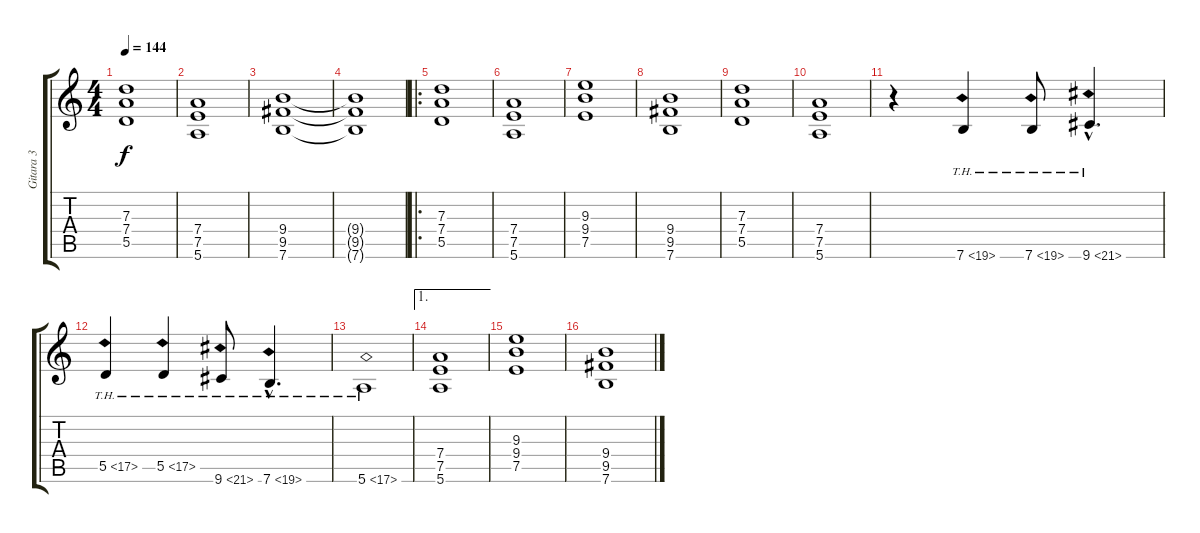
\track ("Gitara 3" "Gitara 3") {instrument distortionguitar}
\staff {score tabs}
\tuning (E4 B3 G3 D3 A2 E2) {hide}
\ts (4 4)
\tempo 144
\clef g2
\ks c
(7.3 7.4 5.5).1{dy f} |
(7.4 7.5 5.6).1 |
(9.4 9.5 7.6).1 |
(9.4{t} 9.5{t} 7.6{t}).1 |
\ro
(7.3 7.4 5.5).1{volume 10 instrument distortionguitar} |
(7.4 7.5 5.6).1 |
(9.3 9.4 7.5).1 |
(9.4 9.5 7.6).1 |
(7.3 7.4 5.5).1 |
(7.4 7.5 5.6).1 |
r.4{volume 13} 7.6{th 12}.4 7.6{th 12}.8 9.6{th 12 hac}.4{d} |
5.5{th 12}.4 5.5{th 12}.4 9.6{th 12}.8 7.6{th 12 hac}.4{d} |
5.6{th 12}.1 |
\ae 1
(7.4 7.5 5.6).1{volume 12} |
(9.3 9.4 7.5).1 |
(9.4 9.5 7.6).1
